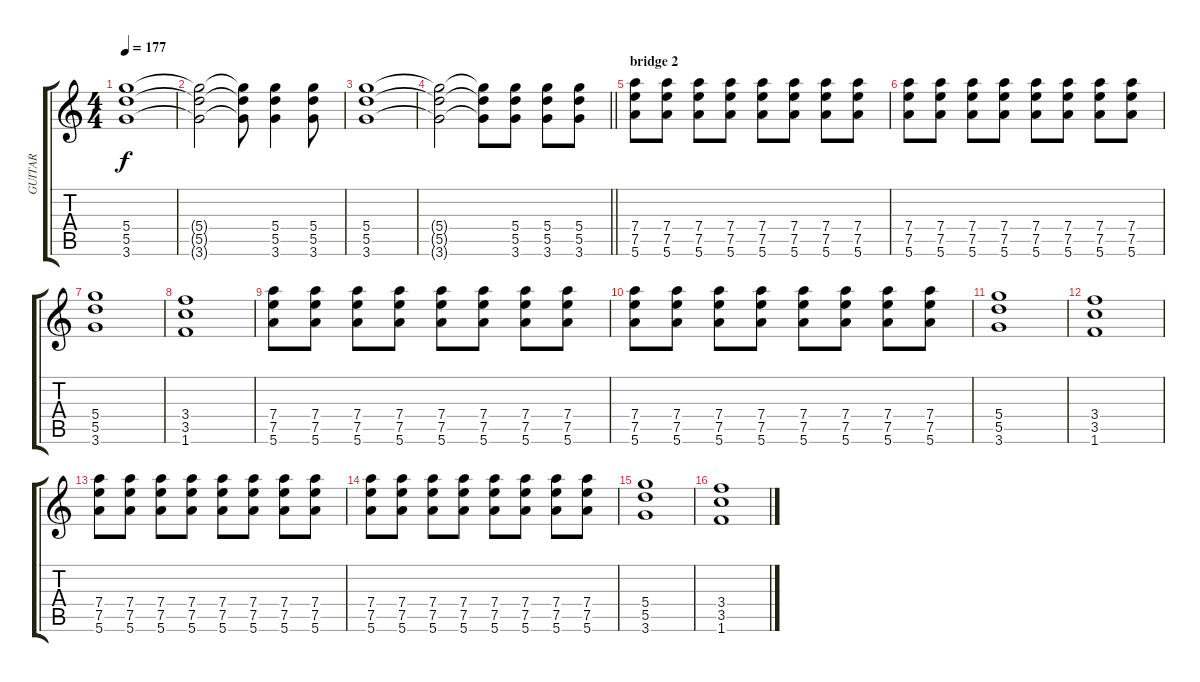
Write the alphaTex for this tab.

\track ("GUITAR" "GUITAR") {instrument overdrivenguitar}
\staff {score tabs}
\tuning (E4 B3 G4 D4 A3 E3) {hide}
\ts (4 4)
\tempo 177
\clef g2
\ks c
(5.4 5.5 3.6).1{dy f} |
(5.4{t} 5.5{t} 3.6{t}).2 (5.4{t} 5.5{t} 3.6{t}).8 (5.4 5.5 3.6).4 (5.4 5.5 3.6).8 |
(5.4 5.5 3.6).1 |
\barLineRight lightlight
(5.4{t} 5.5{t} 3.6{t}).2 (5.4{t} 5.5{t} 3.6{t}).8 (5.4 5.5 3.6).8 (5.4 5.5 3.6).8 (5.4 5.5 3.6).8 |
\section ("" "bridge 2")
(7.4 7.5 5.6).8 (7.4 7.5 5.6).8 (7.4 7.5 5.6).8 (7.4 7.5 5.6).8 (7.4 7.5 5.6).8 (7.4 7.5 5.6).8 (7.4 7.5 5.6).8 (7.4 7.5 5.6).8 |
(7.4 7.5 5.6).8 (7.4 7.5 5.6).8 (7.4 7.5 5.6).8 (7.4 7.5 5.6).8 (7.4 7.5 5.6).8 (7.4 7.5 5.6).8 (7.4 7.5 5.6).8 (7.4 7.5 5.6).8 |
(5.4 5.5 3.6).1 |
(3.4 3.5 1.6).1 |
(7.4 7.5 5.6).8 (7.4 7.5 5.6).8 (7.4 7.5 5.6).8 (7.4 7.5 5.6).8 (7.4 7.5 5.6).8 (7.4 7.5 5.6).8 (7.4 7.5 5.6).8 (7.4 7.5 5.6).8 |
(7.4 7.5 5.6).8 (7.4 7.5 5.6).8 (7.4 7.5 5.6).8 (7.4 7.5 5.6).8 (7.4 7.5 5.6).8 (7.4 7.5 5.6).8 (7.4 7.5 5.6).8 (7.4 7.5 5.6).8 |
(5.4 5.5 3.6).1 |
(3.4 3.5 1.6).1 |
(7.4 7.5 5.6).8 (7.4 7.5 5.6).8 (7.4 7.5 5.6).8 (7.4 7.5 5.6).8 (7.4 7.5 5.6).8 (7.4 7.5 5.6).8 (7.4 7.5 5.6).8 (7.4 7.5 5.6).8 |
(7.4 7.5 5.6).8 (7.4 7.5 5.6).8 (7.4 7.5 5.6).8 (7.4 7.5 5.6).8 (7.4 7.5 5.6).8 (7.4 7.5 5.6).8 (7.4 7.5 5.6).8 (7.4 7.5 5.6).8 |
(5.4 5.5 3.6).1 |
(3.4 3.5 1.6).1
